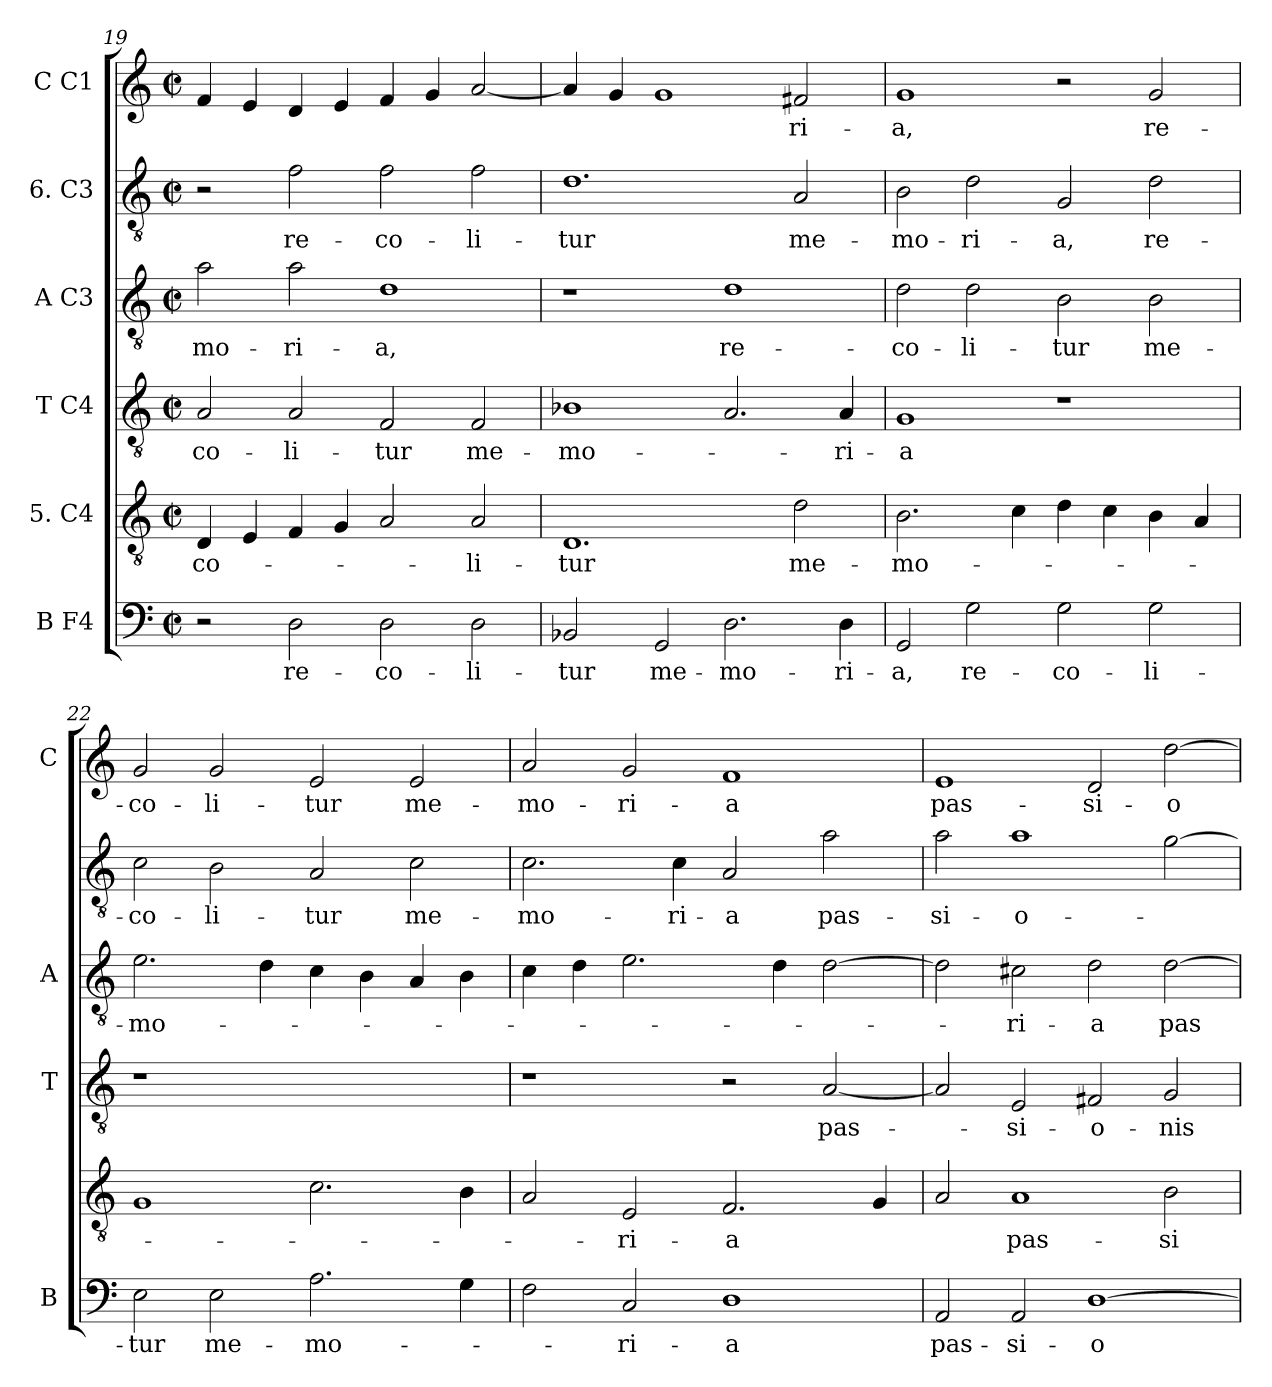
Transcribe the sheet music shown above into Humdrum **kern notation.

**kern	**text	**kern	**text	**kern	**text	**kern	**text	**kern	**text	**kern	**text
*part6	*part6	*part5	*part5	*part4	*part4	*part3	*part3	*part2	*part2	*part1	*part1
*staff6	*staff6	*staff5	*staff5	*staff4	*staff4	*staff3	*staff3	*staff2	*staff2	*staff1	*staff1
*I"B F4	*	*I"5. C4	*	*I"T C4	*	*I"A C3	*	*I"6. C3	*	*I"C C1	*
*I'B	*	*	*	*I'T	*	*I'A	*	*	*	*I'C	*
*clefF4	*	*clefGv2	*	*clefGv2	*	*clefGv2	*	*clefGv2	*	*clefG2	*
*k[]	*	*k[]	*	*k[]	*	*k[]	*	*k[]	*	*k[]	*
*C:	*	*C:	*	*C:	*	*C:	*	*C:	*	*C:	*
*M2/2	*	*M2/2	*	*M2/2	*	*M2/2	*	*M2/2	*	*M2/2	*
*met(c|)	*	*met(c|)	*	*met(c|)	*	*met(c|)	*	*met(c|)	*	*met(c|)	*
=19	=19	=19	=19	=19	=19	=19	=19	=19	=19	=19	=19
!	!	!	!LO:LY:b	!	!LO:LY:b	!	!LO:LY:b	!	!	!	!
2r	.	4D/	-co-	2A/	-co-	2a\	-mo-	2r	.	4f/	.
.	.	4E/	.	.	.	.	.	.	.	4e/	.
!	!LO:LY:b	!	!	!	!LO:LY:b	!	!LO:LY:b	!	!LO:LY:b	!	!
2D\	re-	4F/	.	2A/	-li-	2a\	-ri-	2f\	re-	4d/	.
.	.	4G/	.	.	.	.	.	.	.	4e/	.
!	!LO:LY:b	!	!	!	!LO:LY:b	!	!LO:LY:b	!	!LO:LY:b	!	!
2D\	-co-	2A/	.	2F/	-tur	1d	-a,	2f\	-co-	4f/	.
.	.	.	.	.	.	.	.	.	.	4g/	.
!	!LO:LY:b	!	!LO:LY:b	!	!LO:LY:b	!	!	!	!LO:LY:b	!	!
2D\	-li-	2A/	-li-	2F/	me-	.	.	2f\	-li-	[2a/	.
=20	=20	=20	=20	=20	=20	=20	=20	=20	=20	=20	=20
!	!LO:LY:b	!	!LO:LY:b	!	!LO:LY:b	!	!	!	!LO:LY:b	!	!
2BB-X/	-tur	1.D	-tur	1B-X	-mo-	1r	.	1.d	-tur	4a/]	.
.	.	.	.	.	.	.	.	.	.	4g/	.
!	!LO:LY:b	!	!	!	!	!	!	!	!	!	!
2GG/	me-	.	.	.	.	.	.	.	.	1g	.
!	!LO:LY:b	!	!	!	!	!	!LO:LY:b	!	!	!	!
2.D\	-mo-	.	.	2.A/	.	1d	re-	.	.	.	.
!	!	!	!LO:LY:b	!	!	!	!	!	!LO:LY:b	!	!LO:LY:b
.	.	2d\	me-	.	.	.	.	2A/	me-	2f#/	-ri-
!	!LO:LY:b	!	!	!	!LO:LY:b	!	!	!	!	!	!
4D\	-ri-	.	.	4A/	-ri-	.	.	.	.	.	.
=21	=21	=21	=21	=21	=21	=21	=21	=21	=21	=21	=21
!	!LO:LY:b	!	!LO:LY:b	!	!LO:LY:b	!	!LO:LY:b	!	!LO:LY:b	!	!LO:LY:b
2GG/	-a,	2.B\	-mo-	1G	-a	2d\	-co-	2B\	-mo-	1g	-a,
!	!LO:LY:b	!	!	!	!	!	!LO:LY:b	!	!LO:LY:b	!	!
2G\	re-	.	.	.	.	2d\	-li-	2d\	-ri-	.	.
.	.	4c\	.	.	.	.	.	.	.	.	.
!	!LO:LY:b	!	!	!	!	!	!LO:LY:b	!	!LO:LY:b	!	!
2G\	-co-	4d\	.	1r	.	2B\	-tur	2G/	-a,	2r	.
.	.	4c\	.	.	.	.	.	.	.	.	.
!	!LO:LY:b	!	!	!	!	!	!LO:LY:b	!	!LO:LY:b	!	!LO:LY:b
2G\	-li-	4B\	.	.	.	2B\	me-	2d\	re-	2g/	re-
.	.	4A/	.	.	.	.	.	.	.	.	.
=22	=22	=22	=22	=22	=22	=22	=22	=22	=22	=22	=22
!	!LO:LY:b	!	!	!	!	!	!LO:LY:b	!	!LO:LY:b	!	!LO:LY:b
2E\	-tur	1G	.	1r	.	2.e\	-mo-	2c\	-co-	2g/	-co-
!	!LO:LY:b	!	!	!	!	!	!	!	!LO:LY:b	!	!LO:LY:b
2E\	me-	.	.	.	.	.	.	2B\	-li-	2g/	-li-
.	.	.	.	.	.	4d\	.	.	.	.	.
!	!LO:LY:b	!	!	!	!	!	!	!	!LO:LY:b	!	!LO:LY:b
2.A\	-mo-	2.c\	.	1ryy	.	4c\	.	2A/	-tur	2e/	-tur
.	.	.	.	.	.	4B\	.	.	.	.	.
!	!	!	!	!	!	!	!	!	!LO:LY:b	!	!LO:LY:b
.	.	.	.	.	.	4A/	.	2c\	me-	2e/	me-
4G\	.	4B\	.	.	.	4B\	.	.	.	.	.
!!LO:LB:g=z
=23	=23	=23	=23	=23	=23	=23	=23	=23	=23	=23	=23
!	!	!	!	!	!	!	!	!	!LO:LY:b	!	!LO:LY:b
2F\	.	2A/	.	1r	.	4c\	.	2.c\	-mo-	2a/	-mo-
.	.	.	.	.	.	4d\	.	.	.	.	.
!	!LO:LY:b	!	!LO:LY:b	!	!	!	!	!	!	!	!LO:LY:b
2C/	-ri-	2E/	-ri-	.	.	2.e\	.	.	.	2g/	-ri-
!	!	!	!	!	!	!	!	!	!LO:LY:b	!	!
.	.	.	.	.	.	.	.	4c\	-ri-	.	.
!	!LO:LY:b	!	!LO:LY:b	!	!	!	!	!	!LO:LY:b	!	!LO:LY:b
1D	-a	2.F/	-a	2r	.	.	.	2A/	-a	1f	-a
.	.	.	.	.	.	4d\	.	.	.	.	.
!	!	!	!	!	!LO:LY:b	!	!	!	!LO:LY:b	!	!
.	.	.	.	[2A/	pas-	[2d\	.	2a\	pas-	.	.
.	.	4G/	.	.	.	.	.	.	.	.	.
=24	=24	=24	=24	=24	=24	=24	=24	=24	=24	=24	=24
!	!LO:LY:b	!	!	!	!	!	!	!	!LO:LY:b	!	!LO:LY:b
2AA/	pas-	2A/	.	2A/]	.	2d\]	.	2a\	-si-	1e	pas-
!	!LO:LY:b	!	!LO:LY:b	!	!LO:LY:b	!	!LO:LY:b	!	!LO:LY:b	!	!
2AA/	-si-	1A	pas-	2E/	-si-	2c#\	-ri-	1a	-o-	.	.
!	!LO:LY:b	!	!	!	!LO:LY:b	!	!LO:LY:b	!	!	!	!LO:LY:b
[1D	-o-	.	.	2F#X/	-o-	2d\	-a	.	.	2d/	-si-
!	!	!	!LO:LY:b	!	!LO:LY:b	!	!LO:LY:b	!	!	!	!LO:LY:b
.	.	2B\	-si-	2G/	-nis	[2d\	pas-	[2g\	.	[2dd\	-o-
=	=	=	=	=	=	=	=	=	=	=	=
*-	*-	*-	*-	*-	*-	*-	*-	*-	*-	*-	*-
